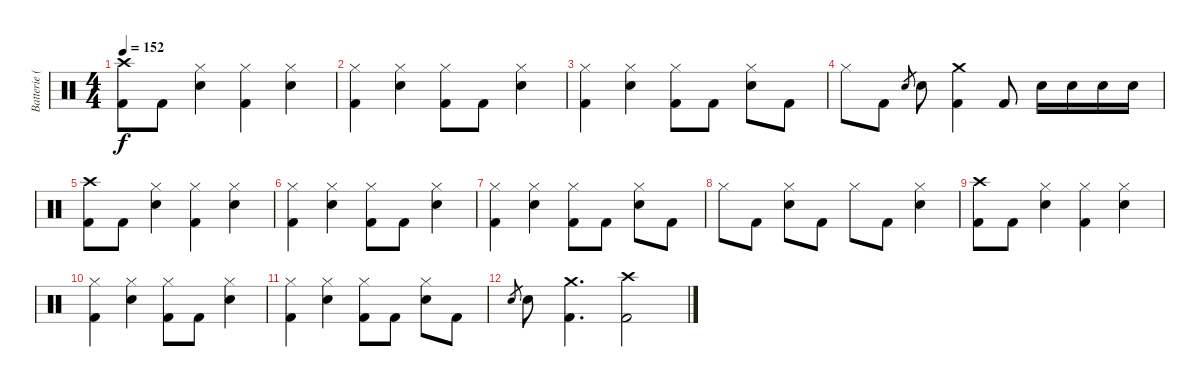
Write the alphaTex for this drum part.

\track ("Batterie (Matt)" "Batterie (") {instrument percussion}
\staff {score}
\articulation defaults
\ts (4 4)
\tempo 152
\clef neutral
\ks c
("Crash high (hit)" "Kick (hit) 2").8{dy f} "Kick (hit) 2".8 ("Hi-Hat (closed)" "Snare (hit) 2").4 ("Hi-Hat (closed)" "Kick (hit) 2").4 ("Hi-Hat (closed)" "Snare (hit) 2").4 |
("Hi-Hat (closed)" "Kick (hit) 2").4 ("Hi-Hat (closed)" "Snare (hit) 2").4 ("Hi-Hat (closed)" "Kick (hit) 2").8 "Kick (hit) 2".8 ("Hi-Hat (closed)" "Snare (hit) 2").4 |
("Hi-Hat (closed)" "Kick (hit) 2").4 ("Hi-Hat (closed)" "Snare (hit) 2").4 ("Hi-Hat (closed)" "Kick (hit) 2").8 "Kick (hit) 2".8 ("Hi-Hat (closed)" "Snare (hit) 2").8 "Kick (hit) 2".8 |
"Hi-Hat (closed)".8 "Kick (hit) 2".8 "Snare (hit) 2".8{gr} "Snare (hit) 2".8 ("Crash medium (hit)" "Kick (hit) 2").4 "Kick (hit) 2".8 "Snare (hit) 2".16 "Snare (hit) 2".16 "Snare (hit) 2".16 "Snare (hit) 2".16 |
("Crash high (hit)" "Kick (hit) 2").8 "Kick (hit) 2".8 ("Hi-Hat (closed)" "Snare (hit) 2").4 ("Hi-Hat (closed)" "Kick (hit) 2").4 ("Hi-Hat (closed)" "Snare (hit) 2").4 |
("Hi-Hat (closed)" "Kick (hit) 2").4 ("Hi-Hat (closed)" "Snare (hit) 2").4 ("Hi-Hat (closed)" "Kick (hit) 2").8 "Kick (hit) 2".8 ("Hi-Hat (closed)" "Snare (hit) 2").4 |
("Hi-Hat (closed)" "Kick (hit) 2").4 ("Hi-Hat (closed)" "Snare (hit) 2").4 ("Hi-Hat (closed)" "Kick (hit) 2").8 "Kick (hit) 2".8 ("Hi-Hat (closed)" "Snare (hit) 2").8 "Kick (hit) 2".8 |
"Hi-Hat (closed)".8 "Kick (hit) 2".8 ("Hi-Hat (closed)" "Snare (hit) 2").8 "Kick (hit) 2".8 "Hi-Hat (closed)".8 "Kick (hit) 2".8 ("Hi-Hat (closed)" "Snare (hit) 2").4 |
("Crash high (hit)" "Kick (hit) 2").8 "Kick (hit) 2".8 ("Hi-Hat (closed)" "Snare (hit) 2").4 ("Hi-Hat (closed)" "Kick (hit) 2").4 ("Hi-Hat (closed)" "Snare (hit) 2").4 |
("Hi-Hat (closed)" "Kick (hit) 2").4 ("Hi-Hat (closed)" "Snare (hit) 2").4 ("Hi-Hat (closed)" "Kick (hit) 2").8 "Kick (hit) 2".8 ("Hi-Hat (closed)" "Snare (hit) 2").4 |
("Hi-Hat (closed)" "Kick (hit) 2").4 ("Hi-Hat (closed)" "Snare (hit) 2").4 ("Hi-Hat (closed)" "Kick (hit) 2").8 "Kick (hit) 2".8 ("Hi-Hat (closed)" "Snare (hit) 2").8 "Kick (hit) 2".8 |
"Snare (hit) 2".8{gr} "Snare (hit) 2".8 ("Crash medium (hit)" "Kick (hit) 2").4{d} ("Crash high (hit)" "Kick (hit) 2").2
